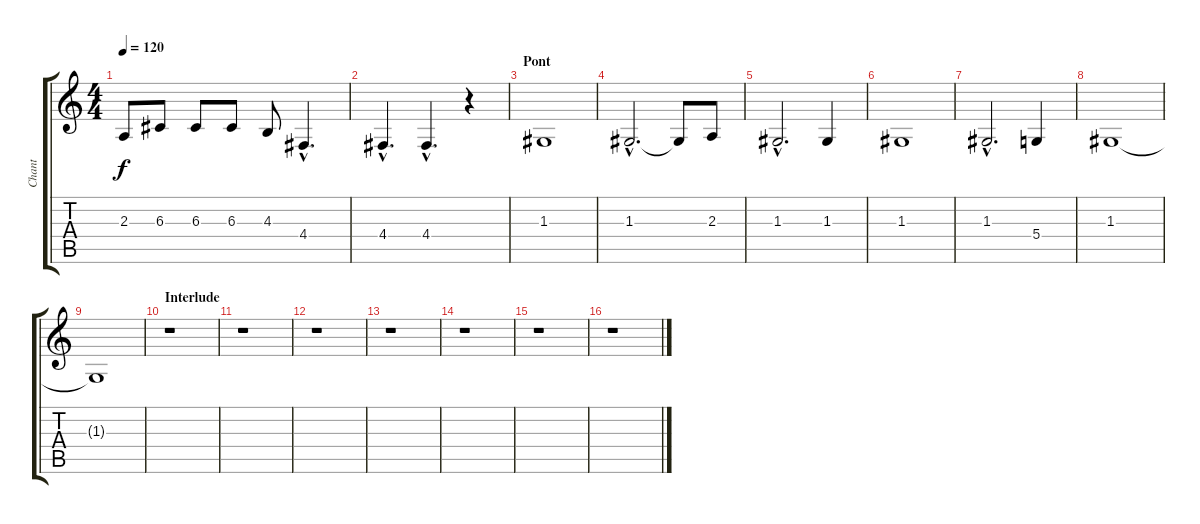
\track ("Chant" "Chant") {instrument tenorsax}
\staff {score tabs}
\tuning (E4 B3 G3 D3 A2 E2) {hide}
\ts (4 4)
\tempo 120
\clef g2
\ks c
2.3.8{dy f} 6.3.8 6.3.8 6.3.8 4.3.8 4.4{hac}.4{d} |
4.4{hac}.4{d} 4.4{hac}.4{d} r.4 |
\section ("" "Pont")
1.3.1 |
1.3{hac}.2{d} 1.3{t}.8 2.3.8 |
1.3{hac}.2{d} 1.3.4 |
1.3.1 |
1.3{hac}.2{d} 5.4.4 |
1.3.1 |
1.3{t}.1 |
\section ("" "Interlude")
r.1 |
r.1 |
r.1 |
r.1 |
r.1 |
r.1 |
r.1
